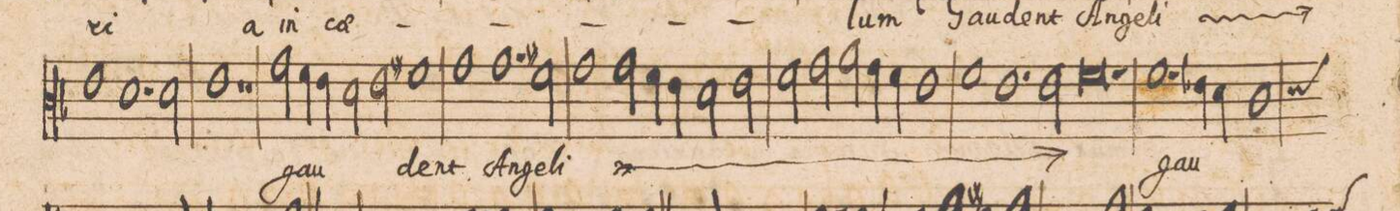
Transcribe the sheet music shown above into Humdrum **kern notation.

**kern	**text
*I"[Canto]	*
*clefC3	*
*k[b-]	*
*met(C|)	*
*M3/1	*
1e\	-dent
1.d\	An-
2d\	-ge-
=22-	=22-
1e\	-li
*	*Xij
1r	.
1r	.
=23-	=23-
2g\	gau-
4f\	.
4e\	.
2d\	.
2e\	.
1f#X\	.
=24-	=24-
1g\	-dent
1.g\	An-
2f#X\	-ge-
=25-	=25-
1g\	-li
*	*ij
2g\	gau-
4f\	.
4e\	.
2d\	.
2e\	.
=26-	=26-
2f\	.
2g\	.
2a\	.
4g\	.
4f\	.
1e\	.
=27-	=27-
1f\	-dent
1.e\	An-
2e\	-ge-
=28-	=28-
0.f\	-li
*	*Xij
=29-	=29-
1.f\	gau-
4e-X\	.
4d\	.
1c\	.
*custos:d	*
=30-	=30-
*-	*-
